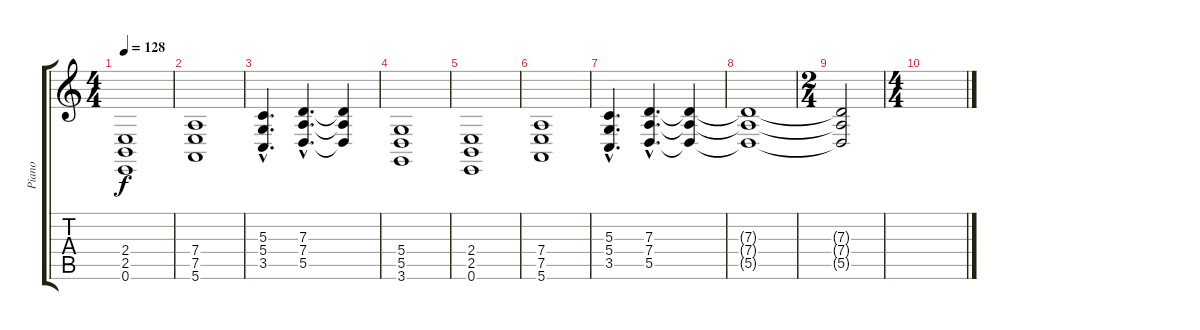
\track ("Piano" "Piano") {instrument acousticgrandpiano}
\staff {score tabs}
\tuning (E4 B3 G3 D3 A2 E2) {hide}
\ts (4 4)
\tempo 128
\clef g2
\ks c
(2.4 2.5 0.6).1{dy f} |
(7.4 7.5 5.6).1 |
(5.3{hac} 5.4{hac} 3.5{hac}).4{d} (7.3{hac} 7.4{hac} 5.5{hac}).4{d} (7.3{t} 7.4{t} 5.5{t}).4 |
(5.4 5.5 3.6).1 |
(2.4 2.5 0.6).1 |
(7.4 7.5 5.6).1 |
(5.3{hac} 5.4{hac} 3.5{hac}).4{d} (7.3{hac} 7.4{hac} 5.5{hac}).4{d} (7.3{t} 7.4{t} 5.5{t}).4 |
(7.3{t} 7.4{t} 5.5{t}).1 |
\ts (2 4)
(7.3{t} 7.4{t} 5.5{t}).2 |
\ts (4 4)
